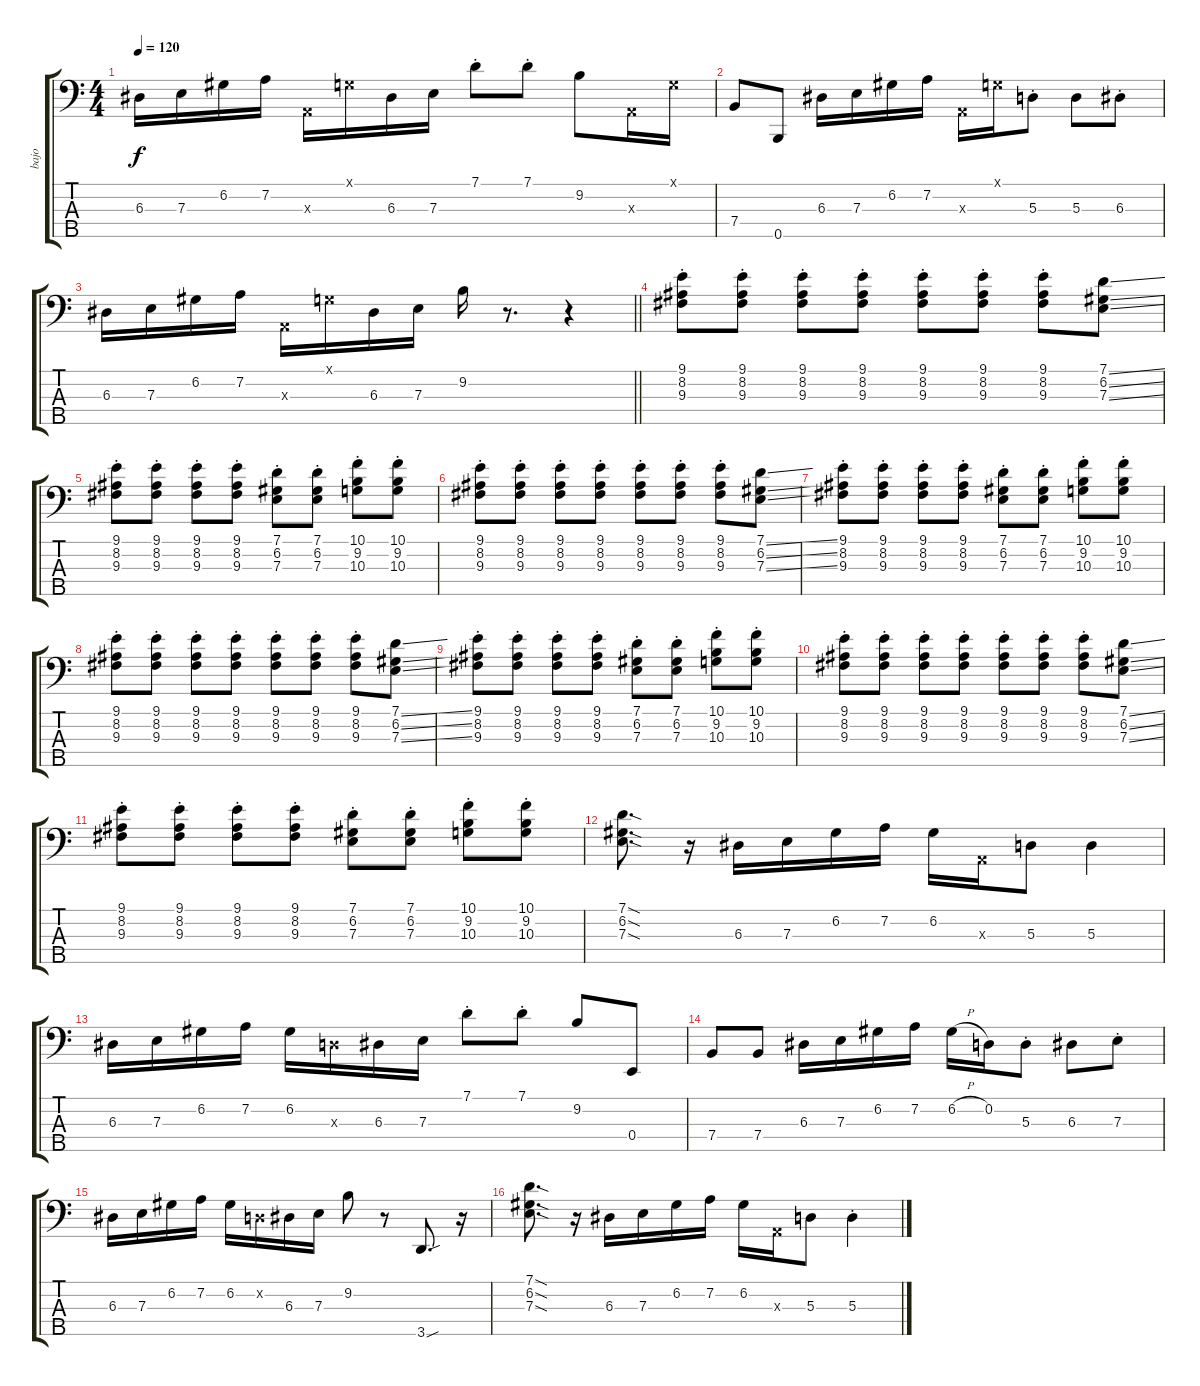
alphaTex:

\track ("bajo" "bajo") {instrument slapbass1}
\staff {score tabs}
\tuning (G2 D2 A1 E1 B0) {hide}
\ts (4 4)
\tempo 120
\clef f4
\ks c
6.3.16{dy f} 7.3.16 6.2.16 7.2.16 0.3{x}.16 0.1{x}.16 6.3.16 7.3.16 7.1{st}.8 7.1{st}.8 9.2.8 0.3{x}.16 0.1{x}.16 |
7.4.8 0.5.8 6.3.16 7.3.16 6.2.16 7.2.16 0.3{x}.16 0.1{x}.16 5.3{st}.8 5.3.8 6.3{st}.8 |
\barLineRight lightlight
6.3.16 7.3.16 6.2.16 7.2.16 0.3{x}.16 0.1{x}.16 6.3.16 7.3.16 9.2.16 r.8{d} r.4 |
(9.1{st} 8.2{st} 9.3{st}).8 (9.1{st} 8.2{st} 9.3{st}).8 (9.1{st} 8.2{st} 9.3{st}).8 (9.1{st} 8.2{st} 9.3{st}).8 (9.1{st} 8.2{st} 9.3{st}).8 (9.1{st} 8.2{st} 9.3{st}).8 (9.1{st} 8.2{st} 9.3{st}).8 (7.1{ss} 6.2{ss} 7.3{ss}).8 |
(9.1{st} 8.2{st} 9.3{st}).8 (9.1{st} 8.2{st} 9.3{st}).8 (9.1{st} 8.2{st} 9.3{st}).8 (9.1{st} 8.2{st} 9.3{st}).8 (7.1{st} 6.2{st} 7.3{st}).8 (7.1{st} 6.2{st} 7.3{st}).8 (10.1{st} 9.2{st} 10.3{st}).8 (10.1{st} 9.2{st} 10.3{st}).8 |
(9.1{st} 8.2{st} 9.3{st}).8 (9.1{st} 8.2{st} 9.3{st}).8 (9.1{st} 8.2{st} 9.3{st}).8 (9.1{st} 8.2{st} 9.3{st}).8 (9.1{st} 8.2{st} 9.3{st}).8 (9.1{st} 8.2{st} 9.3{st}).8 (9.1{st} 8.2{st} 9.3{st}).8 (7.1{ss} 6.2{ss} 7.3{ss}).8 |
(9.1{st} 8.2{st} 9.3{st}).8 (9.1{st} 8.2{st} 9.3{st}).8 (9.1{st} 8.2{st} 9.3{st}).8 (9.1{st} 8.2{st} 9.3{st}).8 (7.1{st} 6.2{st} 7.3{st}).8 (7.1{st} 6.2{st} 7.3{st}).8 (10.1{st} 9.2{st} 10.3{st}).8 (10.1{st} 9.2{st} 10.3{st}).8 |
(9.1{st} 8.2{st} 9.3{st}).8 (9.1{st} 8.2{st} 9.3{st}).8 (9.1{st} 8.2{st} 9.3{st}).8 (9.1{st} 8.2{st} 9.3{st}).8 (9.1{st} 8.2{st} 9.3{st}).8 (9.1{st} 8.2{st} 9.3{st}).8 (9.1{st} 8.2{st} 9.3{st}).8 (7.1{ss} 6.2{ss} 7.3{ss}).8 |
(9.1{st} 8.2{st} 9.3{st}).8 (9.1{st} 8.2{st} 9.3{st}).8 (9.1{st} 8.2{st} 9.3{st}).8 (9.1{st} 8.2{st} 9.3{st}).8 (7.1{st} 6.2{st} 7.3{st}).8 (7.1{st} 6.2{st} 7.3{st}).8 (10.1{st} 9.2{st} 10.3{st}).8 (10.1{st} 9.2{st} 10.3{st}).8 |
(9.1{st} 8.2{st} 9.3{st}).8 (9.1{st} 8.2{st} 9.3{st}).8 (9.1{st} 8.2{st} 9.3{st}).8 (9.1{st} 8.2{st} 9.3{st}).8 (9.1{st} 8.2{st} 9.3{st}).8 (9.1{st} 8.2{st} 9.3{st}).8 (9.1{st} 8.2{st} 9.3{st}).8 (7.1{ss} 6.2{ss} 7.3{ss}).8 |
(9.1{st} 8.2{st} 9.3{st}).8 (9.1{st} 8.2{st} 9.3{st}).8 (9.1{st} 8.2{st} 9.3{st}).8 (9.1{st} 8.2{st} 9.3{st}).8 (7.1{st} 6.2{st} 7.3{st}).8 (7.1{st} 6.2{st} 7.3{st}).8 (10.1{st} 9.2{st} 10.3{st}).8 (10.1{st} 9.2{st} 10.3{st}).8 |
(7.1{sod} 6.2{sod} 7.3{sod}).8{d} r.16 6.3.16 7.3.16 6.2.16 7.2.16 6.2.16 0.3{x}.16 5.3.8 5.3.4 |
6.3.16 7.3.16 6.2.16 7.2.16 6.2.16 5.3{x}.16 6.3.16 7.3.16 7.1{st}.8 7.1{st}.8 9.2.8 0.4.8 |
7.4.8 7.4.8 6.3.16 7.3.16 6.2.16 7.2.16 6.2{h}.16 0.2.16 5.3{st}.8 6.3.8 7.3{st}.8 |
6.3.16 7.3.16 6.2.16 7.2.16 6.2.16 0.2{x}.16 6.3.16 7.3.16 9.2.8 r.8 3.5{sou}.8{d} r.16 |
(7.1{sod} 6.2{sod} 7.3{sod}).8{d} r.16 6.3.16 7.3.16 6.2.16 7.2.16 6.2.16 0.3{x}.16 5.3.8 5.3{st}.4
